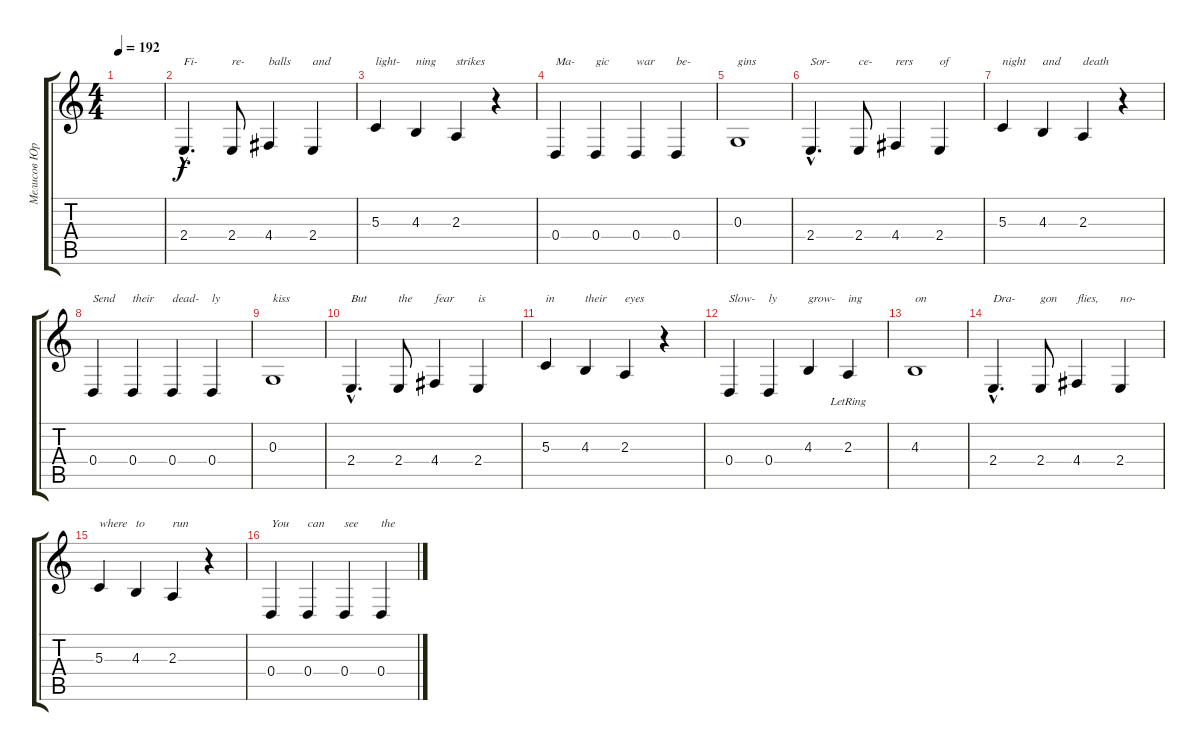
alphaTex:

\track ("Мелисов Юрий" "Мелисов Юр") {instrument bassoon}
\staff {score tabs}
\tuning (E4 B3 G3 D3 A2 E2) {hide}
\ts (4 4)
\tempo 192
\clef g2
\ks c
|
2.4{hac}.4{d txt "Fi-"} 2.4.8{txt "re-"} 4.4.4{txt "balls"} 2.4.4{txt "and"} |
5.3.4{txt "light-"} 4.3.4{txt "ning"} 2.3.4{txt "strikes"} r.4 |
0.4.4{txt "Ma-"} 0.4.4{txt "gic"} 0.4.4{txt "war"} 0.4.4{txt "be-"} |
0.3.1{txt "gins"} |
2.4{hac}.4{d txt "Sor-"} 2.4.8{txt "ce-"} 4.4.4{txt "rers"} 2.4.4{txt "of"} |
5.3.4{txt "night"} 4.3.4{txt "and"} 2.3.4{txt "death"} r.4 |
0.4.4{txt "Send"} 0.4.4{txt "their"} 0.4.4{txt "dead-"} 0.4.4{txt "ly"} |
0.3.1{txt "kiss"} |
2.4{hac}.4{d txt "But"} 2.4.8{txt "the"} 4.4.4{txt "fear"} 2.4.4{txt "is"} |
5.3.4{txt "in"} 4.3.4{txt "their"} 2.3.4{txt "eyes"} r.4 |
0.4.4{txt "Slow-"} 0.4.4{txt "ly"} 4.3.4{txt "grow-"} 2.3{lr}.4{txt "ing"} |
4.3.1{txt "on"} |
2.4{hac}.4{d txt "Dra-"} 2.4.8{txt "gon"} 4.4.4{txt "flies,"} 2.4.4{txt "no-"} |
5.3.4{txt "where"} 4.3.4{txt "to"} 2.3.4{txt "run"} r.4 |
0.4.4{txt "You"} 0.4.4{txt "can"} 0.4.4{txt "see"} 0.4.4{txt "the"}
